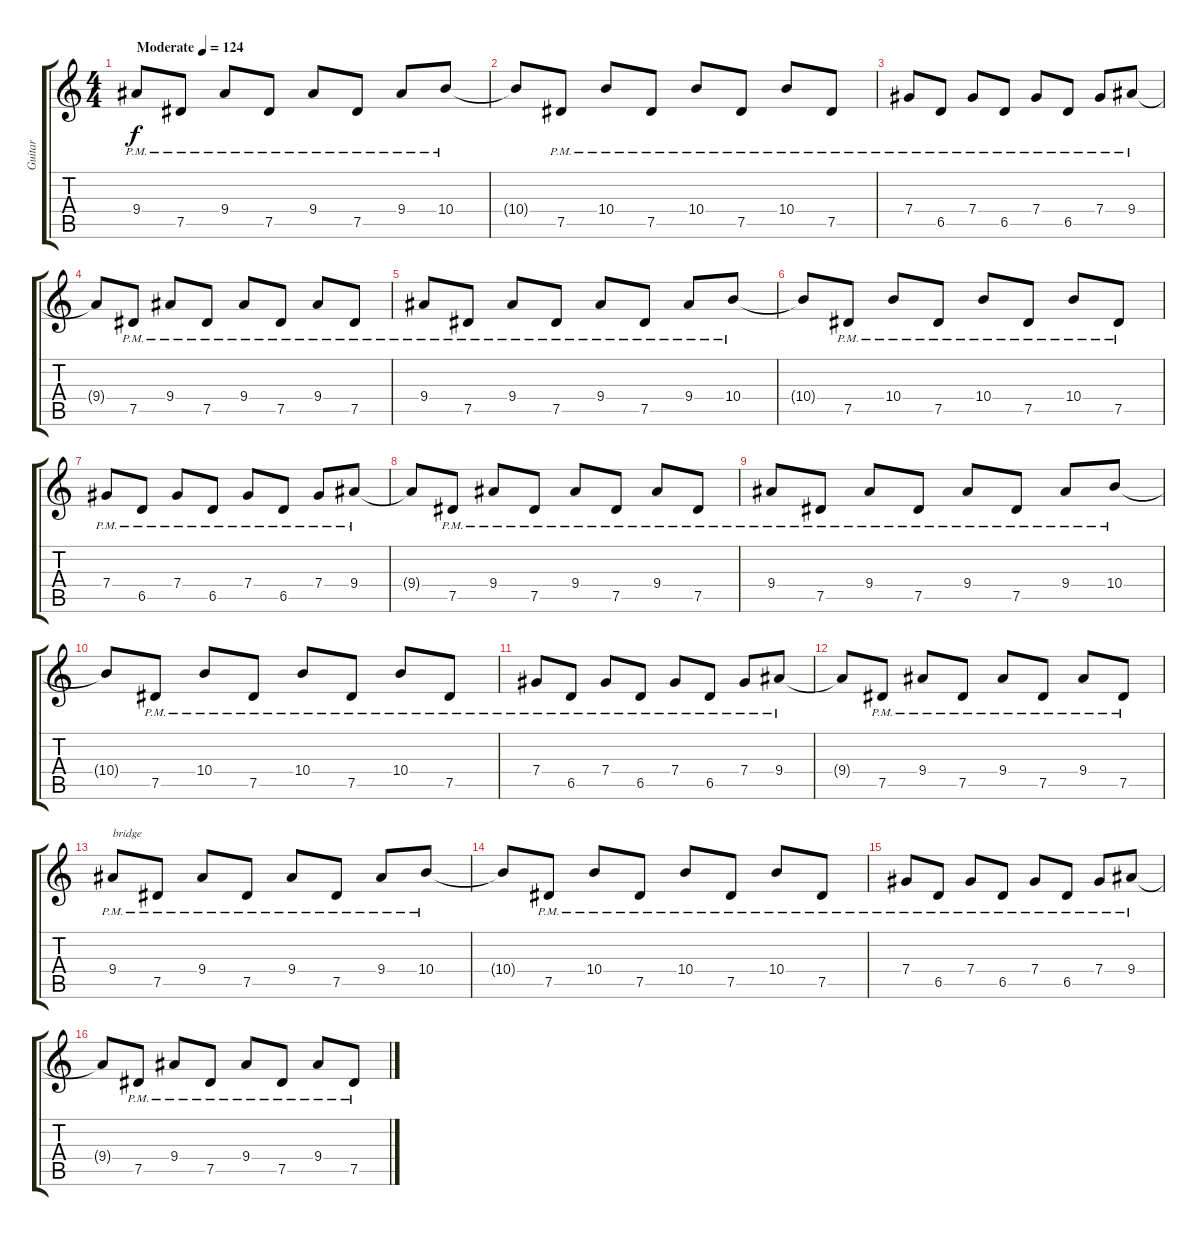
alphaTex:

\track ("Guitar" "Guitar") {instrument distortionguitar}
\staff {score tabs}
\tuning (Eb4 Bb3 Gb3 Db3 Ab2 Eb2) {hide}
\ts (4 4)
\tempo (124 "Moderate")
\clef g2
\ks c
9.4{pm}.8{dy f instrument distortionguitar} 7.5{pm}.8 9.4{pm}.8 7.5{pm}.8 9.4{pm}.8 7.5{pm}.8 9.4{pm}.8 10.4{pm}.8 |
10.4{t}.8 7.5{pm}.8 10.4{pm}.8 7.5{pm}.8 10.4{pm}.8 7.5{pm}.8 10.4{pm}.8 7.5{pm}.8 |
7.4{pm}.8 6.5{pm}.8 7.4{pm}.8 6.5{pm}.8 7.4{pm}.8 6.5{pm}.8 7.4{pm}.8 9.4{pm}.8 |
9.4{t}.8 7.5{pm}.8 9.4{pm}.8 7.5{pm}.8 9.4{pm}.8 7.5{pm}.8 9.4{pm}.8 7.5{pm}.8 |
9.4{pm}.8 7.5{pm}.8 9.4{pm}.8 7.5{pm}.8 9.4{pm}.8 7.5{pm}.8 9.4{pm}.8 10.4{pm}.8 |
10.4{t}.8 7.5{pm}.8 10.4{pm}.8 7.5{pm}.8 10.4{pm}.8 7.5{pm}.8 10.4{pm}.8 7.5{pm}.8 |
7.4{pm}.8 6.5{pm}.8 7.4{pm}.8 6.5{pm}.8 7.4{pm}.8 6.5{pm}.8 7.4{pm}.8 9.4{pm}.8 |
9.4{t}.8 7.5{pm}.8 9.4{pm}.8 7.5{pm}.8 9.4{pm}.8 7.5{pm}.8 9.4{pm}.8 7.5{pm}.8 |
9.4{pm}.8 7.5{pm}.8 9.4{pm}.8 7.5{pm}.8 9.4{pm}.8 7.5{pm}.8 9.4{pm}.8 10.4{pm}.8 |
10.4{t}.8 7.5{pm}.8 10.4{pm}.8 7.5{pm}.8 10.4{pm}.8 7.5{pm}.8 10.4{pm}.8 7.5{pm}.8 |
7.4{pm}.8 6.5{pm}.8 7.4{pm}.8 6.5{pm}.8 7.4{pm}.8 6.5{pm}.8 7.4{pm}.8 9.4{pm}.8 |
9.4{t}.8 7.5{pm}.8 9.4{pm}.8 7.5{pm}.8 9.4{pm}.8 7.5{pm}.8 9.4{pm}.8 7.5{pm}.8 |
9.4{pm}.8{txt "bridge"} 7.5{pm}.8 9.4{pm}.8 7.5{pm}.8 9.4{pm}.8 7.5{pm}.8 9.4{pm}.8 10.4{pm}.8 |
10.4{t}.8 7.5{pm}.8 10.4{pm}.8 7.5{pm}.8 10.4{pm}.8 7.5{pm}.8 10.4{pm}.8 7.5{pm}.8 |
7.4{pm}.8 6.5{pm}.8 7.4{pm}.8 6.5{pm}.8 7.4{pm}.8 6.5{pm}.8 7.4{pm}.8 9.4{pm}.8 |
9.4{t}.8 7.5{pm}.8 9.4{pm}.8 7.5{pm}.8 9.4{pm}.8 7.5{pm}.8 9.4{pm}.8 7.5{pm}.8
